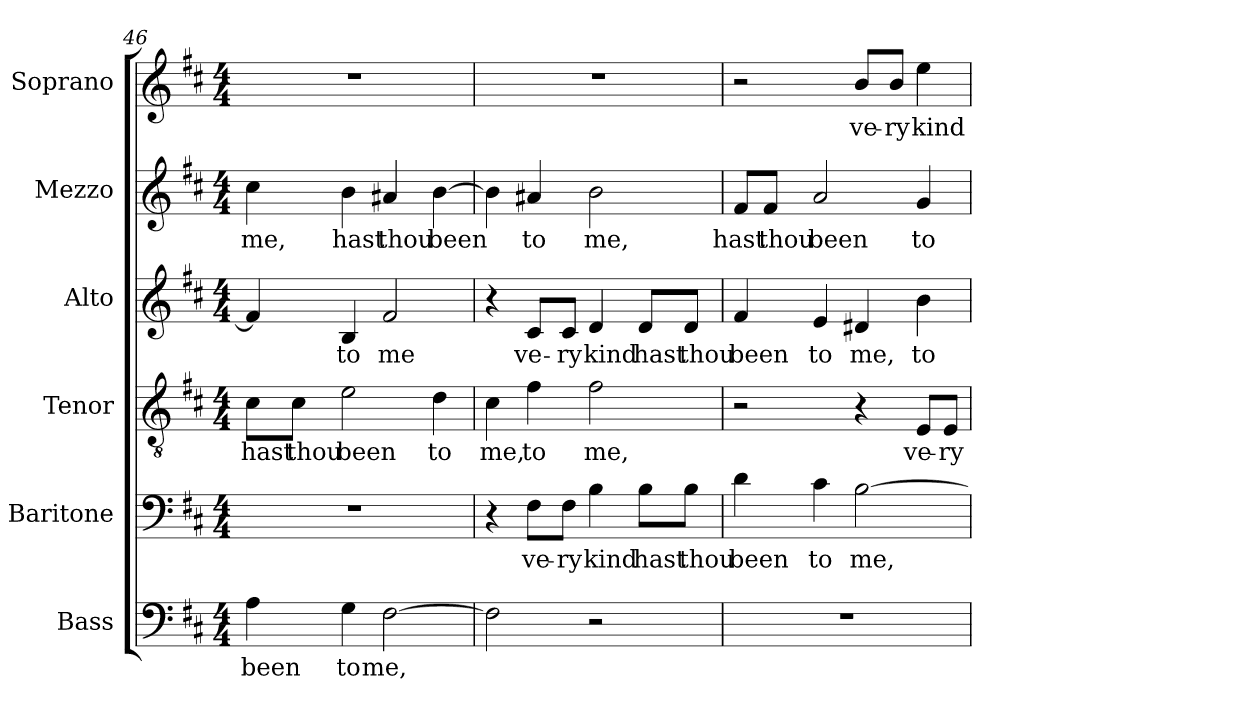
**kern	**text	**kern	**text	**kern	**text	**kern	**text	**kern	**text	**kern	**text
*part6	*part6	*part5	*part5	*part4	*part4	*part3	*part3	*part2	*part2	*part1	*part1
*staff6	*staff6	*staff5	*staff5	*staff4	*staff4	*staff3	*staff3	*staff2	*staff2	*staff1	*staff1
*I"Bass	*	*I"Baritone	*	*I"Tenor	*	*I"Alto	*	*I"Mezzo	*	*I"Soprano	*
*I'B	*	*I'Bar	*	*I'T.	*	*I'A	*	*I'M	*	*I'S	*
*clefF4	*	*clefF4	*	*clefGv2	*	*clefG2	*	*clefG2	*	*clefG2	*
*	*	*	*	*ITrd7c12	*	*	*	*	*	*	*
*k[f#c#]	*	*k[f#c#]	*	*k[f#c#]	*	*k[f#c#]	*	*k[f#c#]	*	*k[f#c#]	*
*D:	*	*D:	*	*D:	*	*D:	*	*D:	*	*D:	*
*M4/4	*	*M4/4	*	*M4/4	*	*M4/4	*	*M4/4	*	*M4/4	*
=46	=46	=46	=46	=46	=46	=46	=46	=46	=46	=46	=46
!	!LO:LY:b:color=#000000	!	!	!	!	!	!	!	!	!	!
!	!	!	!	!	!LO:LY:b:color=#000000	!	!	!	!	!	!
!	!	!	!	!	!	!	!	!	!LO:LY:b:color=#000000	!	!
4Ai\	been	1r	.	8C#i\L	hast	4f#i/]	.	4cc#i\	me,	1r	.
!	!	!	!	!	!LO:LY:b:color=#000000	!	!	!	!	!	!
.	.	.	.	8C#i\J	thou	.	.	.	.	.	.
!	!LO:LY:b:color=#000000	!	!	!	!	!	!	!	!	!	!
!	!	!	!	!	!LO:LY:b:color=#000000	!	!	!	!	!	!
!	!	!	!	!	!	!	!LO:LY:b:color=#000000	!	!	!	!
!	!	!	!	!	!	!	!	!	!LO:LY:b:color=#000000	!	!
4Gi\	to	.	.	2Ei\	been	4Bi/	to	4bi\	hast	.	.
!	!LO:LY:b:color=#000000	!	!	!	!	!	!	!	!	!	!
!	!	!	!	!	!	!	!LO:LY:b:color=#000000	!	!	!	!
!	!	!	!	!	!	!	!	!	!LO:LY:b:color=#000000	!	!
[2F#i\	me,	.	.	.	.	2f#i/	me	4a#Xi/	thou	.	.
!	!	!	!	!	!LO:LY:b:color=#000000	!	!	!	!	!	!
!	!	!	!	!	!	!	!	!	!LO:LY:b:color=#000000	!	!
.	.	.	.	4Di\	to	.	.	[4bi\	been	.	.
=47	=47	=47	=47	=47	=47	=47	=47	=47	=47	=47	=47
!	!	!	!	!	!LO:LY:b:color=#000000	!	!	!	!	!	!
2F#i\]	.	4r	.	4C#i\	me,	4r	.	4bi\]	.	1r	.
!	!	!	!LO:LY:b:color=#000000	!	!	!	!	!	!	!	!
!	!	!	!	!	!LO:LY:b:color=#000000	!	!	!	!	!	!
!	!	!	!	!	!	!	!LO:LY:b:color=#000000	!	!	!	!
!	!	!	!	!	!	!	!	!	!LO:LY:b:color=#000000	!	!
.	.	8F#i\L	ve-	4F#i\	to	8c#i/L	ve-	4a#Xi/	to	.	.
!	!	!	!LO:LY:b:color=#000000	!	!	!	!	!	!	!	!
!	!	!	!	!	!	!	!LO:LY:b:color=#000000	!	!	!	!
.	.	8F#i\J	ry	.	.	8c#i/J	ry	.	.	.	.
!	!	!	!LO:LY:b:color=#000000	!	!	!	!	!	!	!	!
!	!	!	!	!	!LO:LY:b:color=#000000	!	!	!	!	!	!
!	!	!	!	!	!	!	!LO:LY:b:color=#000000	!	!	!	!
!	!	!	!	!	!	!	!	!	!LO:LY:b:color=#000000	!	!
2r	.	4Bi\	kind	2F#i\	me,	4di/	kind	2bi\	me,	.	.
!	!	!	!LO:LY:b:color=#000000	!	!	!	!	!	!	!	!
!	!	!	!	!	!	!	!LO:LY:b:color=#000000	!	!	!	!
.	.	8Bi\L	hast	.	.	8di/L	hast	.	.	.	.
!	!	!	!LO:LY:b:color=#000000	!	!	!	!	!	!	!	!
!	!	!	!	!	!	!	!LO:LY:b:color=#000000	!	!	!	!
.	.	8Bi\J	thou	.	.	8di/J	thou	.	.	.	.
=48	=48	=48	=48	=48	=48	=48	=48	=48	=48	=48	=48
!	!	!	!LO:LY:b:color=#000000	!	!	!	!	!	!	!	!
!	!	!	!	!	!	!	!LO:LY:b:color=#000000	!	!	!	!
!	!	!	!	!	!	!	!	!	!LO:LY:b:color=#000000	!	!
1r	.	4di\	been	2r	.	4f#i/	been	8f#i/L	hast	2r	.
!	!	!	!	!	!	!	!	!	!LO:LY:b:color=#000000	!	!
.	.	.	.	.	.	.	.	8f#i/J	thou	.	.
!	!	!	!LO:LY:b:color=#000000	!	!	!	!	!	!	!	!
!	!	!	!	!	!	!	!LO:LY:b:color=#000000	!	!	!	!
!	!	!	!	!	!	!	!	!	!LO:LY:b:color=#000000	!	!
.	.	4c#i\	to	.	.	4ei/	to	2ai/	been	.	.
!	!	!	!LO:LY:b:color=#000000	!	!	!	!	!	!	!	!
!	!	!	!	!	!	!	!LO:LY:b:color=#000000	!	!	!	!
!	!	!	!	!	!	!	!	!	!	!	!LO:LY:b:color=#000000
.	.	[2Bi\	me,	4r	.	4d#Xi/	me,	.	.	8bi/L	ve-
!	!	!	!	!	!	!	!	!	!	!	!LO:LY:b:color=#000000
.	.	.	.	.	.	.	.	.	.	8bi/J	ry
!	!	!	!	!	!LO:LY:b:color=#000000	!	!	!	!	!	!
!	!	!	!	!	!	!	!LO:LY:b:color=#000000	!	!	!	!
!	!	!	!	!	!	!	!	!	!LO:LY:b:color=#000000	!	!
!	!	!	!	!	!	!	!	!	!	!	!LO:LY:b:color=#000000
.	.	.	.	8EEi/L	ve-	4bi\	to	4gi/	to	4eei\	kind
!	!	!	!	!	!LO:LY:b:color=#000000	!	!	!	!	!	!
.	.	.	.	8EEi/J	ry	.	.	.	.	.	.
=	=	=	=	=	=	=	=	=	=	=	=
*-	*-	*-	*-	*-	*-	*-	*-	*-	*-	*-	*-
